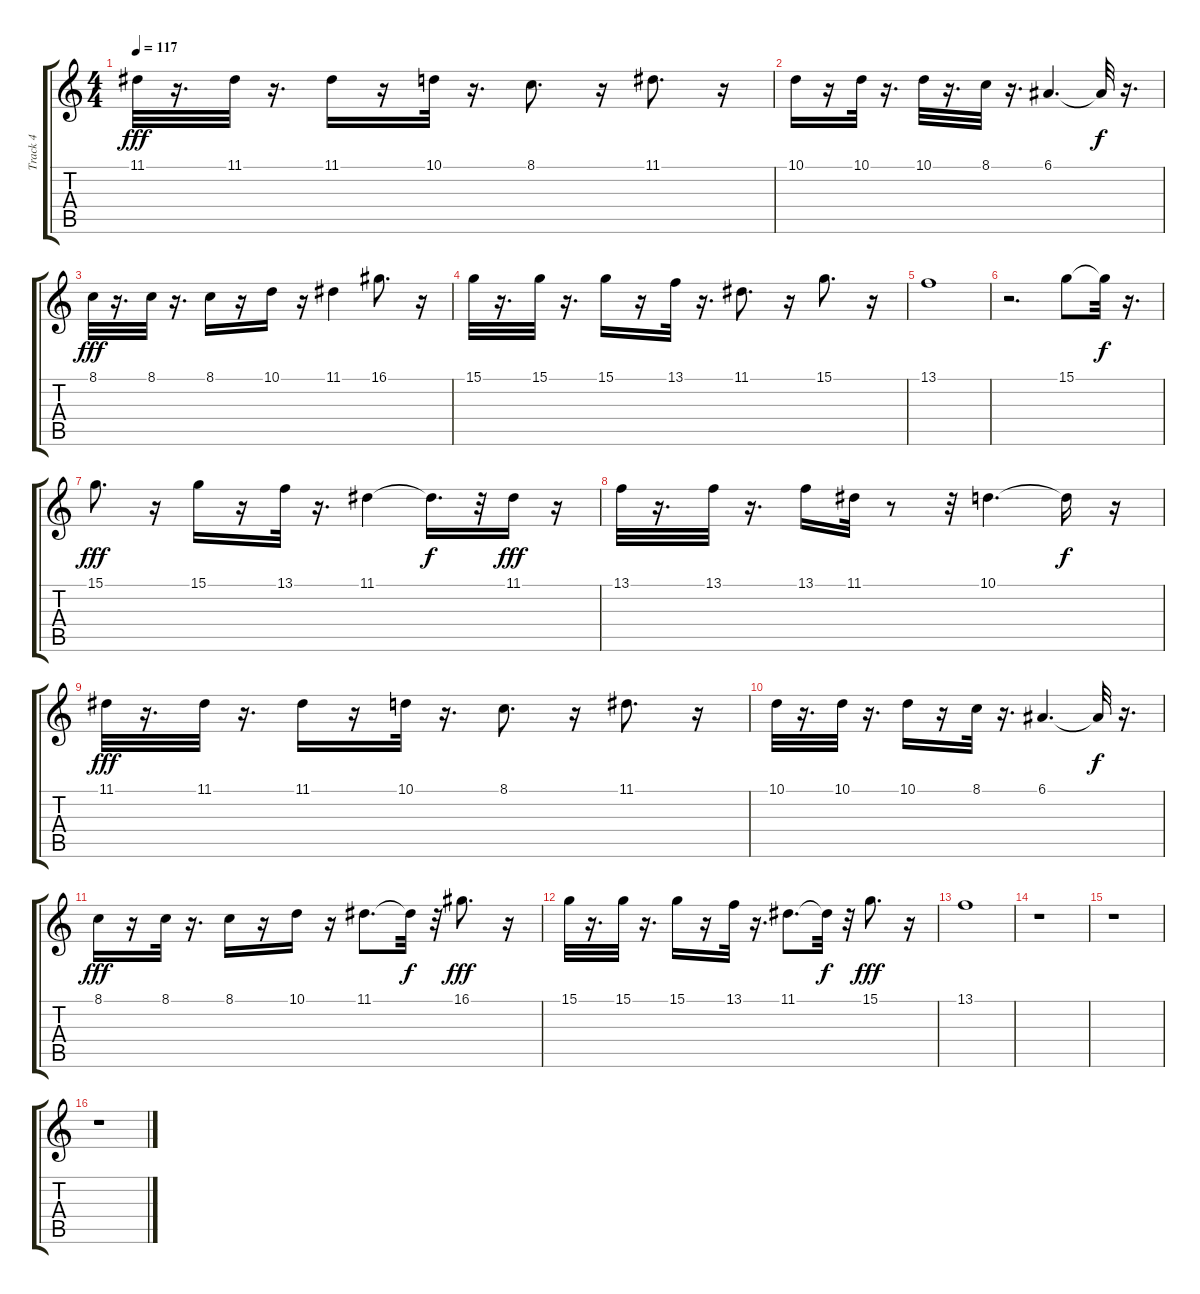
\track ("Track 4" "Track 4") {instrument panflute}
\staff {score tabs}
\tuning (E4 B3 G3 D3 A2 E2) {hide}
\ts (4 4)
\tempo 117
\clef g2
\ks c
11.1.32{dy fff} r.16{d} 11.1.32 r.16{d} 11.1.16 r.16 10.1.32 r.16{d} 8.1.8{d} r.16 11.1.8{d} r.16 |
10.1.16 r.16 10.1.32 r.16{d} 10.1.32 r.16{d} 8.1.32 r.16{d} 6.1.4{d} 6.1{t}.32{dy f} r.16{d} |
8.1.32{dy fff} r.16{d} 8.1.32 r.16{d} 8.1.16 r.16 10.1.16 r.16 11.1.4 16.1.8{d} r.16 |
15.1.32 r.16{d} 15.1.32 r.16{d} 15.1.16 r.16 13.1.32 r.16{d} 11.1.8{d} r.16 15.1.8{d} r.16 |
13.1.1 |
r.2{d} 15.1.8 15.1{t}.32{dy f} r.16{d} |
15.1.8{d dy fff} r.16 15.1.16 r.16 13.1.32 r.16{d} 11.1.4 11.1{t}.16{d dy f} r.32 11.1.16{dy fff} r.16 |
13.1.32 r.16{d} 13.1.32 r.16{d} 13.1.16 11.1.32 r.8 r.32 10.1.4{d} 10.1{t}.16{dy f} r.16 |
11.1.32{dy fff} r.16{d} 11.1.32 r.16{d} 11.1.16 r.16 10.1.32 r.16{d} 8.1.8{d} r.16 11.1.8{d} r.16 |
10.1.32 r.16{d} 10.1.32 r.16{d} 10.1.16 r.16 8.1.32 r.16{d} 6.1.4{d} 6.1{t}.32{dy f} r.16{d} |
8.1.16{dy fff} r.16 8.1.32 r.16{d} 8.1.16 r.16 10.1.16 r.16 11.1.8{d} 11.1{t}.32{dy f} r.32 16.1.8{d dy fff} r.16 |
15.1.32 r.16{d} 15.1.32 r.16{d} 15.1.16 r.16 13.1.32 r.16{d} 11.1.8{d} 11.1{t}.32{dy f} r.32 15.1.8{d dy fff} r.16 |
13.1.1 |
r.1 |
r.1 |
r.1
